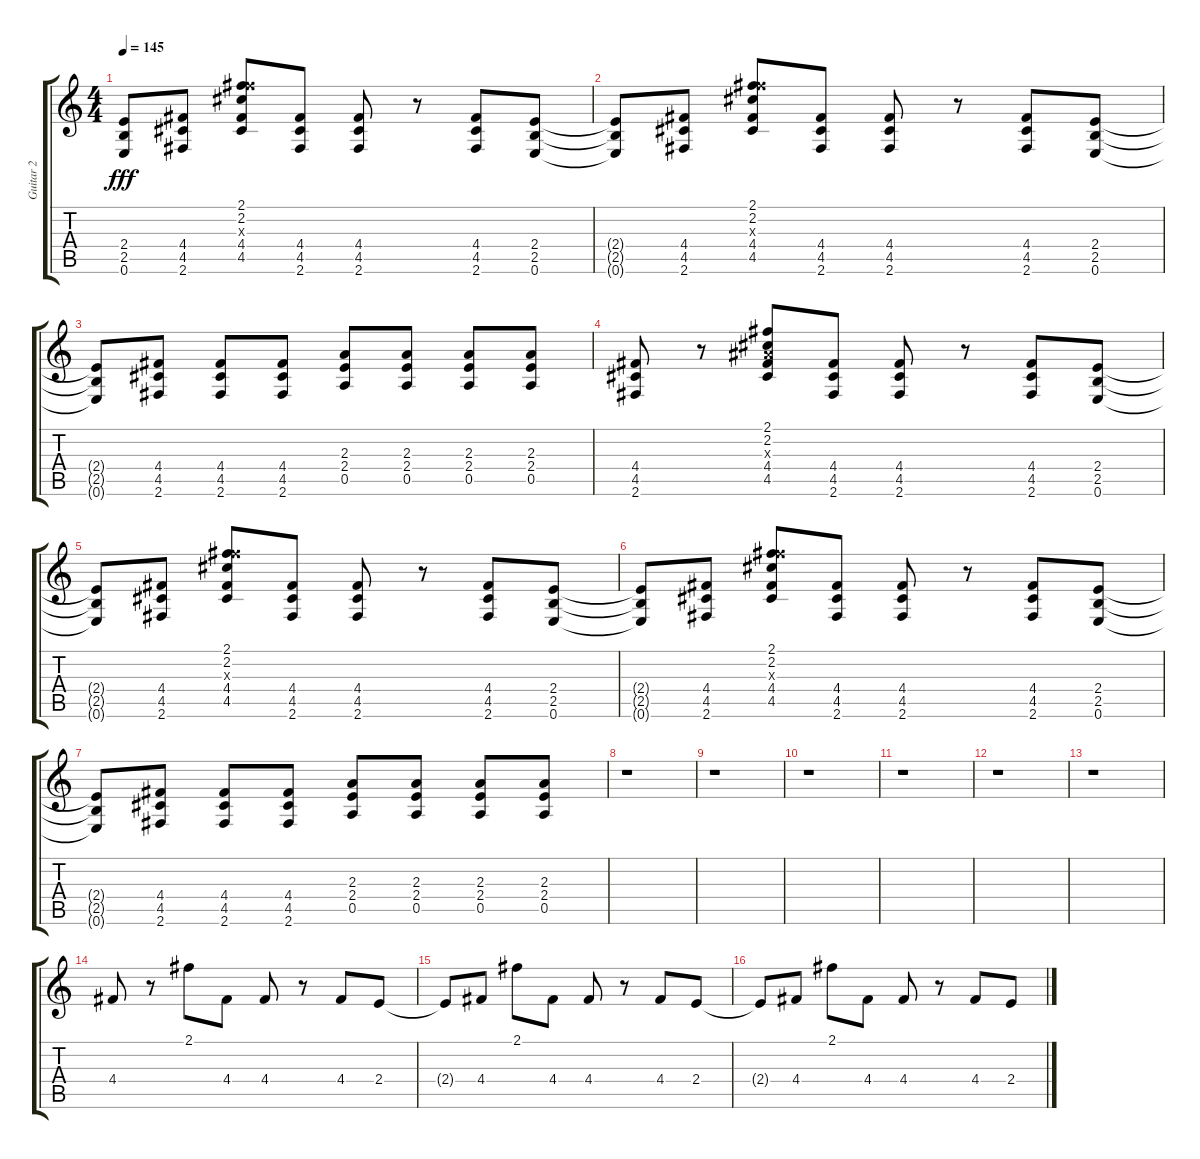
\track ("Guitar 2" "Guitar 2") {instrument distortionguitar}
\staff {score tabs}
\tuning (E4 B3 G3 D3 A2 E2) {hide}
\ts (4 4)
\tempo 145
\clef g2
\ks c
(2.4{t} 2.5{t} 0.6{t}).8{dy fff} (4.4 4.5 2.6).8 (2.1 2.2 11.3{x} 4.4 4.5).8 (4.4 4.5 2.6).8 (4.4 4.5 2.6).8 r.8 (4.4 4.5 2.6).8 (2.4 2.5 0.6).8 |
(2.4{t} 2.5{t} 0.6{t}).8 (4.4 4.5 2.6).8 (2.1 2.2 11.3{x} 4.4 4.5).8 (4.4 4.5 2.6).8 (4.4 4.5 2.6).8 r.8 (4.4 4.5 2.6).8 (2.4 2.5 0.6).8 |
(2.4{t} 2.5{t} 0.6{t}).8 (4.4 4.5 2.6).8 (4.4 4.5 2.6).8 (4.4 4.5 2.6).8 (2.3 2.4 0.5).8 (2.3 2.4 0.5).8 (2.3 2.4 0.5).8 (2.3 2.4 0.5).8 |
(4.4 4.5 2.6).8 r.8 (2.1 2.2 3.3{x} 4.4 4.5).8 (4.4 4.5 2.6).8 (4.4 4.5 2.6).8 r.8 (4.4 4.5 2.6).8 (2.4 2.5 0.6).8 |
(2.4{t} 2.5{t} 0.6{t}).8 (4.4 4.5 2.6).8 (2.1 2.2 11.3{x} 4.4 4.5).8 (4.4 4.5 2.6).8 (4.4 4.5 2.6).8 r.8 (4.4 4.5 2.6).8 (2.4 2.5 0.6).8 |
(2.4{t} 2.5{t} 0.6{t}).8 (4.4 4.5 2.6).8 (2.1 2.2 11.3{x} 4.4 4.5).8 (4.4 4.5 2.6).8 (4.4 4.5 2.6).8 r.8 (4.4 4.5 2.6).8 (2.4 2.5 0.6).8 |
(2.4{t} 2.5{t} 0.6{t}).8 (4.4 4.5 2.6).8 (4.4 4.5 2.6).8 (4.4 4.5 2.6).8 (2.3 2.4 0.5).8 (2.3 2.4 0.5).8 (2.3 2.4 0.5).8 (2.3 2.4 0.5).8 |
r.1 |
r.1 |
r.1 |
r.1 |
r.1 |
r.1 |
4.4.8 r.8 2.1.8 4.4.8 4.4.8 r.8 4.4.8 2.4.8 |
2.4{t}.8 4.4.8 2.1.8 4.4.8 4.4.8 r.8 4.4.8 2.4.8 |
2.4{t}.8 4.4.8 2.1.8 4.4.8 4.4.8 r.8 4.4.8 2.4.8
